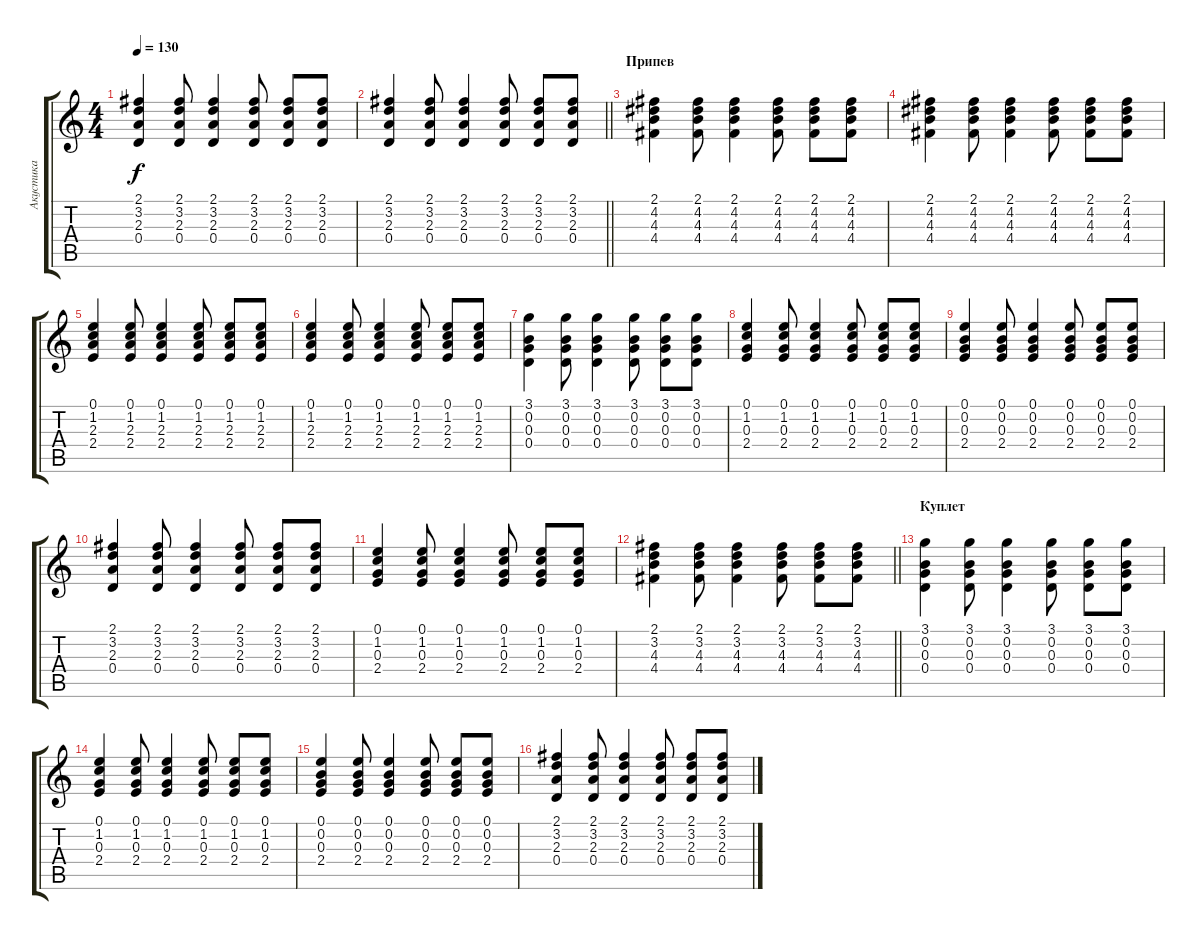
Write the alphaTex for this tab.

\track ("Акустика" "Акустика") {instrument acousticguitarsteel}
\staff {score tabs}
\tuning (E4 B3 G3 D3 A2 E2) {hide}
\ts (4 4)
\tempo 130
\clef g2
\ks c
(2.1 3.2 2.3 0.4).4{dy f} (2.1 3.2 2.3 0.4).8 (2.1 3.2 2.3 0.4).4 (2.1 3.2 2.3 0.4).8 (2.1 3.2 2.3 0.4).8 (2.1 3.2 2.3 0.4).8 |
\barLineRight lightlight
(2.1 3.2 2.3 0.4).4 (2.1 3.2 2.3 0.4).8 (2.1 3.2 2.3 0.4).4 (2.1 3.2 2.3 0.4).8 (2.1 3.2 2.3 0.4).8 (2.1 3.2 2.3 0.4).8 |
\section ("" "Припев")
(2.1 4.2 4.3 4.4).4 (2.1 4.2 4.3 4.4).8 (2.1 4.2 4.3 4.4).4 (2.1 4.2 4.3 4.4).8 (2.1 4.2 4.3 4.4).8 (2.1 4.2 4.3 4.4).8 |
(2.1 4.2 4.3 4.4).4 (2.1 4.2 4.3 4.4).8 (2.1 4.2 4.3 4.4).4 (2.1 4.2 4.3 4.4).8 (2.1 4.2 4.3 4.4).8 (2.1 4.2 4.3 4.4).8 |
(0.1 1.2 2.3 2.4).4 (0.1 1.2 2.3 2.4).8 (0.1 1.2 2.3 2.4).4 (0.1 1.2 2.3 2.4).8 (0.1 1.2 2.3 2.4).8 (0.1 1.2 2.3 2.4).8 |
(0.1 1.2 2.3 2.4).4 (0.1 1.2 2.3 2.4).8 (0.1 1.2 2.3 2.4).4 (0.1 1.2 2.3 2.4).8 (0.1 1.2 2.3 2.4).8 (0.1 1.2 2.3 2.4).8 |
(3.1 0.2 0.3 0.4).4 (3.1 0.2 0.3 0.4).8 (3.1 0.2 0.3 0.4).4 (3.1 0.2 0.3 0.4).8 (3.1 0.2 0.3 0.4).8 (3.1 0.2 0.3 0.4).8 |
(0.1 1.2 0.3 2.4).4 (0.1 1.2 0.3 2.4).8 (0.1 1.2 0.3 2.4).4 (0.1 1.2 0.3 2.4).8 (0.1 1.2 0.3 2.4).8 (0.1 1.2 0.3 2.4).8 |
(0.1 0.2 0.3 2.4).4 (0.1 0.2 0.3 2.4).8 (0.1 0.2 0.3 2.4).4 (0.1 0.2 0.3 2.4).8 (0.1 0.2 0.3 2.4).8 (0.1 0.2 0.3 2.4).8 |
(2.1 3.2 2.3 0.4).4 (2.1 3.2 2.3 0.4).8 (2.1 3.2 2.3 0.4).4 (2.1 3.2 2.3 0.4).8 (2.1 3.2 2.3 0.4).8 (2.1 3.2 2.3 0.4).8 |
(0.1 1.2 0.3 2.4).4 (0.1 1.2 0.3 2.4).8 (0.1 1.2 0.3 2.4).4 (0.1 1.2 0.3 2.4).8 (0.1 1.2 0.3 2.4).8 (0.1 1.2 0.3 2.4).8 |
\barLineRight lightlight
(2.1 3.2 4.3 4.4).4 (2.1 3.2 4.3 4.4).8 (2.1 3.2 4.3 4.4).4 (2.1 3.2 4.3 4.4).8 (2.1 3.2 4.3 4.4).8 (2.1 3.2 4.3 4.4).8 |
\section ("" "Куплет")
(3.1 0.2 0.3 0.4).4 (3.1 0.2 0.3 0.4).8 (3.1 0.2 0.3 0.4).4 (3.1 0.2 0.3 0.4).8 (3.1 0.2 0.3 0.4).8 (3.1 0.2 0.3 0.4).8 |
(0.1 1.2 0.3 2.4).4 (0.1 1.2 0.3 2.4).8 (0.1 1.2 0.3 2.4).4 (0.1 1.2 0.3 2.4).8 (0.1 1.2 0.3 2.4).8 (0.1 1.2 0.3 2.4).8 |
(0.1 0.2 0.3 2.4).4 (0.1 0.2 0.3 2.4).8 (0.1 0.2 0.3 2.4).4 (0.1 0.2 0.3 2.4).8 (0.1 0.2 0.3 2.4).8 (0.1 0.2 0.3 2.4).8 |
(2.1 3.2 2.3 0.4).4 (2.1 3.2 2.3 0.4).8 (2.1 3.2 2.3 0.4).4 (2.1 3.2 2.3 0.4).8 (2.1 3.2 2.3 0.4).8 (2.1 3.2 2.3 0.4).8
